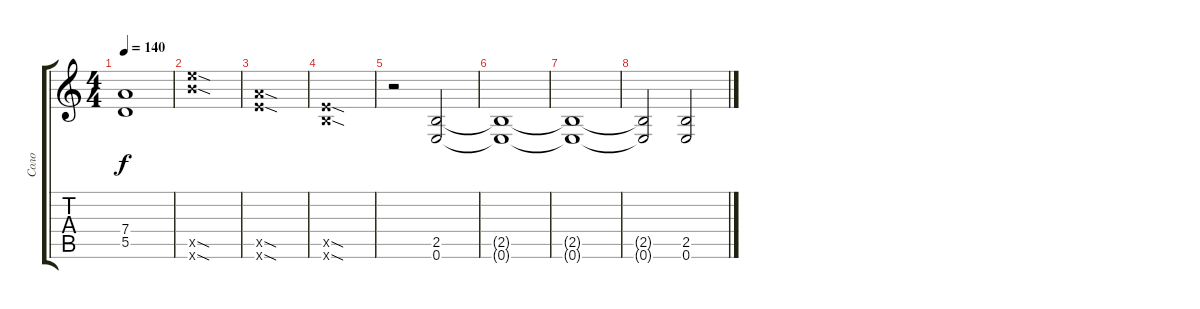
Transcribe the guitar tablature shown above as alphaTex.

\track ("Соло" "Соло") {instrument distortionguitar}
\staff {score tabs}
\tuning (E4 B3 G3 D3 A2 E2) {hide}
\ts (4 4)
\tempo 140
\clef g2
\ks c
(7.4{t} 5.5{t}).1{dy f} |
(19.5{sod x} 19.6{sod x}).1 |
(12.5{sod x} 12.6{sod x}).1 |
(7.5{sod x} 7.6{sod x}).1 |
r.2 (2.5 0.6).2 |
(2.5{t} 0.6{t}).1 |
(2.5{t} 0.6{t}).1 |
(2.5{t} 0.6{t}).2 (2.5 0.6).2
